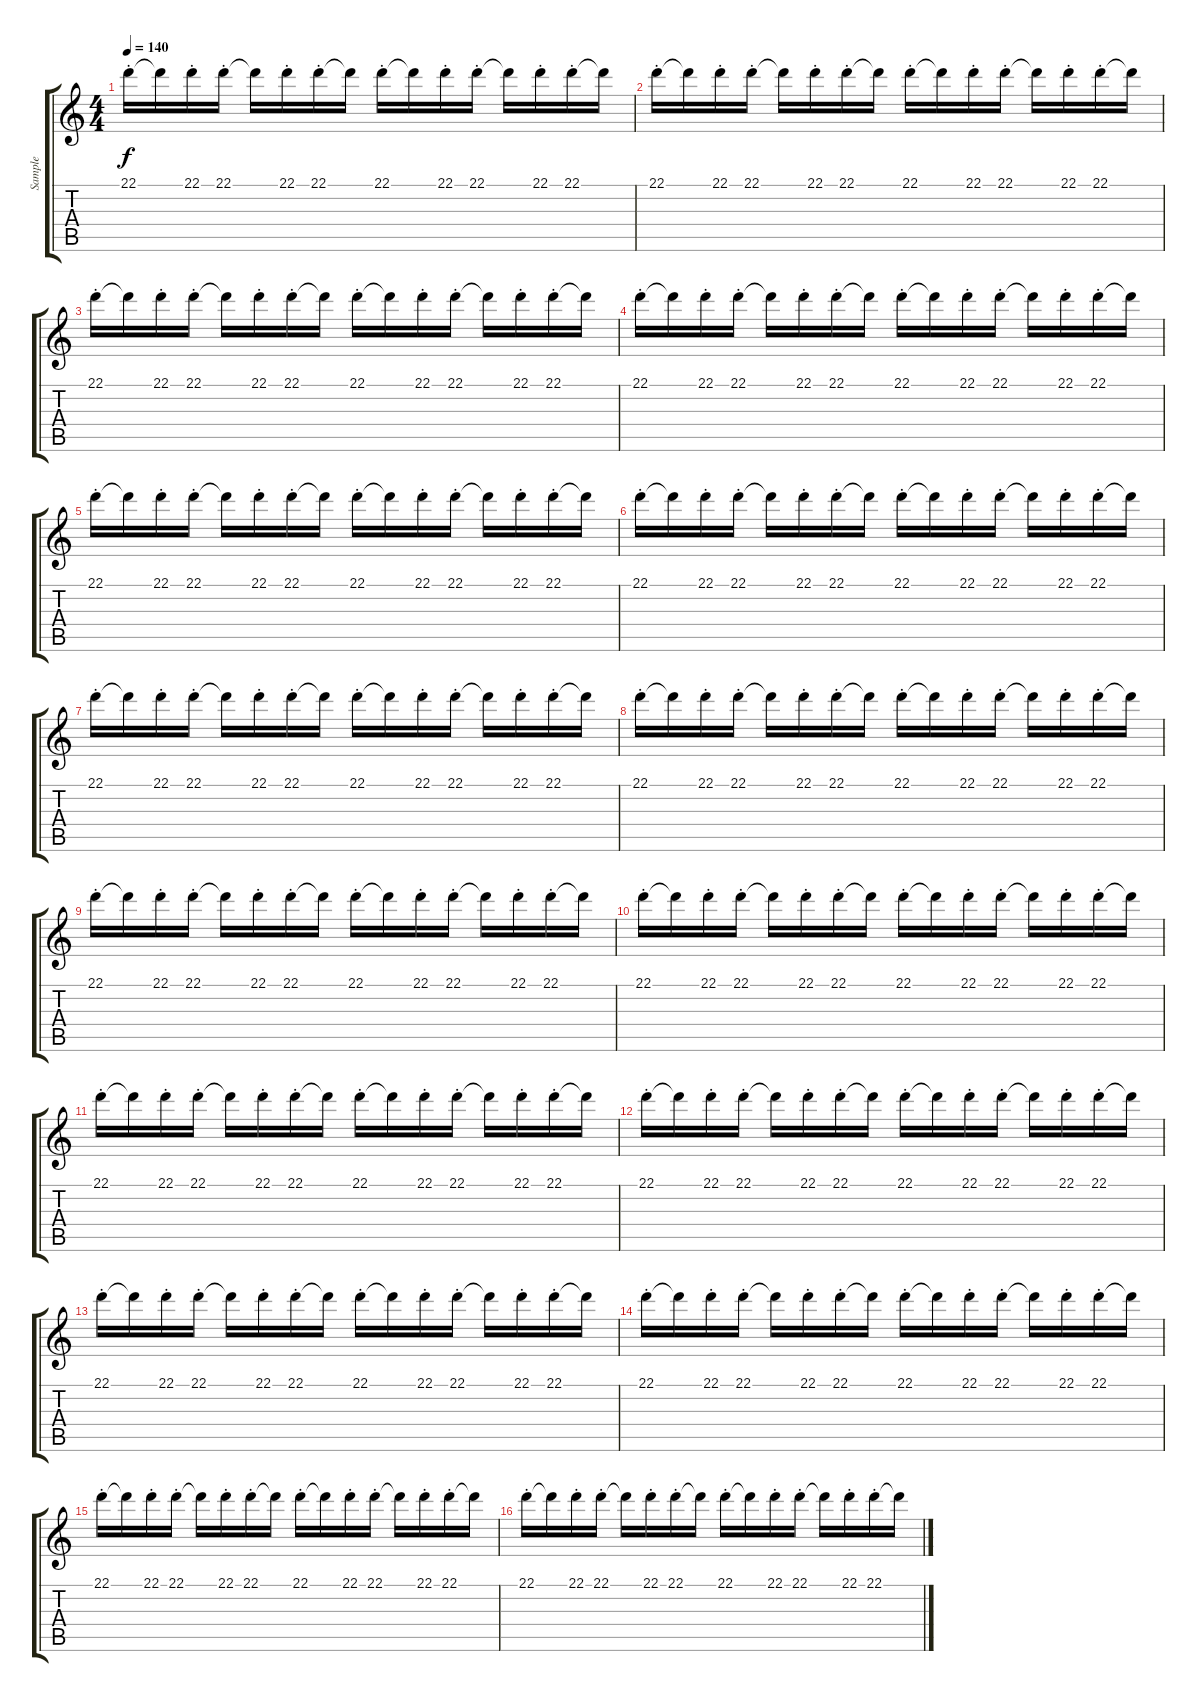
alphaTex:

\track ("Sample" "Sample") {instrument orchestrahit}
\staff {score tabs}
\tuning (E4 B3 G3 D3 A2 E2) {hide}
\ts (4 4)
\tempo 140
\clef g2
\ks c
22.1{st}.16{dy f} 22.1{t}.16 22.1{st}.16 22.1{st}.16 22.1{t}.16 22.1{st}.16 22.1{st}.16 22.1{t}.16 22.1{st}.16 22.1{t}.16 22.1{st}.16 22.1{st}.16 22.1{t}.16 22.1{st}.16 22.1{st}.16 22.1{t}.16 |
22.1{st}.16 22.1{t}.16 22.1{st}.16 22.1{st}.16 22.1{t}.16 22.1{st}.16 22.1{st}.16 22.1{t}.16 22.1{st}.16 22.1{t}.16 22.1{st}.16 22.1{st}.16 22.1{t}.16 22.1{st}.16 22.1{st}.16 22.1{t}.16 |
22.1{st}.16 22.1{t}.16 22.1{st}.16 22.1{st}.16 22.1{t}.16 22.1{st}.16 22.1{st}.16 22.1{t}.16 22.1{st}.16 22.1{t}.16 22.1{st}.16 22.1{st}.16 22.1{t}.16 22.1{st}.16 22.1{st}.16 22.1{t}.16 |
22.1{st}.16 22.1{t}.16 22.1{st}.16 22.1{st}.16 22.1{t}.16 22.1{st}.16 22.1{st}.16 22.1{t}.16 22.1{st}.16 22.1{t}.16 22.1{st}.16 22.1{st}.16 22.1{t}.16 22.1{st}.16 22.1{st}.16 22.1{t}.16 |
22.1{st}.16 22.1{t}.16 22.1{st}.16 22.1{st}.16 22.1{t}.16 22.1{st}.16 22.1{st}.16 22.1{t}.16 22.1{st}.16 22.1{t}.16 22.1{st}.16 22.1{st}.16 22.1{t}.16 22.1{st}.16 22.1{st}.16 22.1{t}.16 |
22.1{st}.16 22.1{t}.16 22.1{st}.16 22.1{st}.16 22.1{t}.16 22.1{st}.16 22.1{st}.16 22.1{t}.16 22.1{st}.16 22.1{t}.16 22.1{st}.16 22.1{st}.16 22.1{t}.16 22.1{st}.16 22.1{st}.16 22.1{t}.16 |
22.1{st}.16 22.1{t}.16 22.1{st}.16 22.1{st}.16 22.1{t}.16 22.1{st}.16 22.1{st}.16 22.1{t}.16 22.1{st}.16 22.1{t}.16 22.1{st}.16 22.1{st}.16 22.1{t}.16 22.1{st}.16 22.1{st}.16 22.1{t}.16 |
22.1{st}.16{volume 7} 22.1{t}.16 22.1{st}.16 22.1{st}.16 22.1{t}.16 22.1{st}.16 22.1{st}.16 22.1{t}.16 22.1{st}.16 22.1{t}.16 22.1{st}.16 22.1{st}.16 22.1{t}.16 22.1{st}.16 22.1{st}.16 22.1{t}.16 |
22.1{st}.16 22.1{t}.16 22.1{st}.16 22.1{st}.16 22.1{t}.16 22.1{st}.16 22.1{st}.16 22.1{t}.16 22.1{st}.16 22.1{t}.16 22.1{st}.16 22.1{st}.16 22.1{t}.16 22.1{st}.16 22.1{st}.16 22.1{t}.16 |
22.1{st}.16 22.1{t}.16 22.1{st}.16 22.1{st}.16 22.1{t}.16 22.1{st}.16 22.1{st}.16 22.1{t}.16 22.1{st}.16 22.1{t}.16 22.1{st}.16 22.1{st}.16 22.1{t}.16 22.1{st}.16 22.1{st}.16 22.1{t}.16 |
22.1{st}.16 22.1{t}.16 22.1{st}.16 22.1{st}.16 22.1{t}.16 22.1{st}.16 22.1{st}.16 22.1{t}.16 22.1{st}.16 22.1{t}.16 22.1{st}.16 22.1{st}.16 22.1{t}.16 22.1{st}.16 22.1{st}.16 22.1{t}.16 |
22.1{st}.16 22.1{t}.16 22.1{st}.16 22.1{st}.16 22.1{t}.16 22.1{st}.16 22.1{st}.16 22.1{t}.16 22.1{st}.16 22.1{t}.16 22.1{st}.16 22.1{st}.16 22.1{t}.16 22.1{st}.16 22.1{st}.16 22.1{t}.16 |
22.1{st}.16 22.1{t}.16 22.1{st}.16 22.1{st}.16 22.1{t}.16 22.1{st}.16 22.1{st}.16 22.1{t}.16 22.1{st}.16 22.1{t}.16 22.1{st}.16 22.1{st}.16 22.1{t}.16 22.1{st}.16 22.1{st}.16 22.1{t}.16 |
22.1{st}.16 22.1{t}.16 22.1{st}.16 22.1{st}.16 22.1{t}.16 22.1{st}.16 22.1{st}.16 22.1{t}.16 22.1{st}.16 22.1{t}.16 22.1{st}.16 22.1{st}.16 22.1{t}.16 22.1{st}.16 22.1{st}.16 22.1{t}.16 |
22.1{st}.16{volume 5} 22.1{t}.16 22.1{st}.16 22.1{st}.16 22.1{t}.16 22.1{st}.16 22.1{st}.16 22.1{t}.16 22.1{st}.16 22.1{t}.16 22.1{st}.16 22.1{st}.16 22.1{t}.16 22.1{st}.16 22.1{st}.16 22.1{t}.16 |
22.1{st}.16 22.1{t}.16 22.1{st}.16 22.1{st}.16 22.1{t}.16 22.1{st}.16 22.1{st}.16 22.1{t}.16 22.1{st}.16 22.1{t}.16 22.1{st}.16 22.1{st}.16 22.1{t}.16 22.1{st}.16 22.1{st}.16 22.1{t}.16
